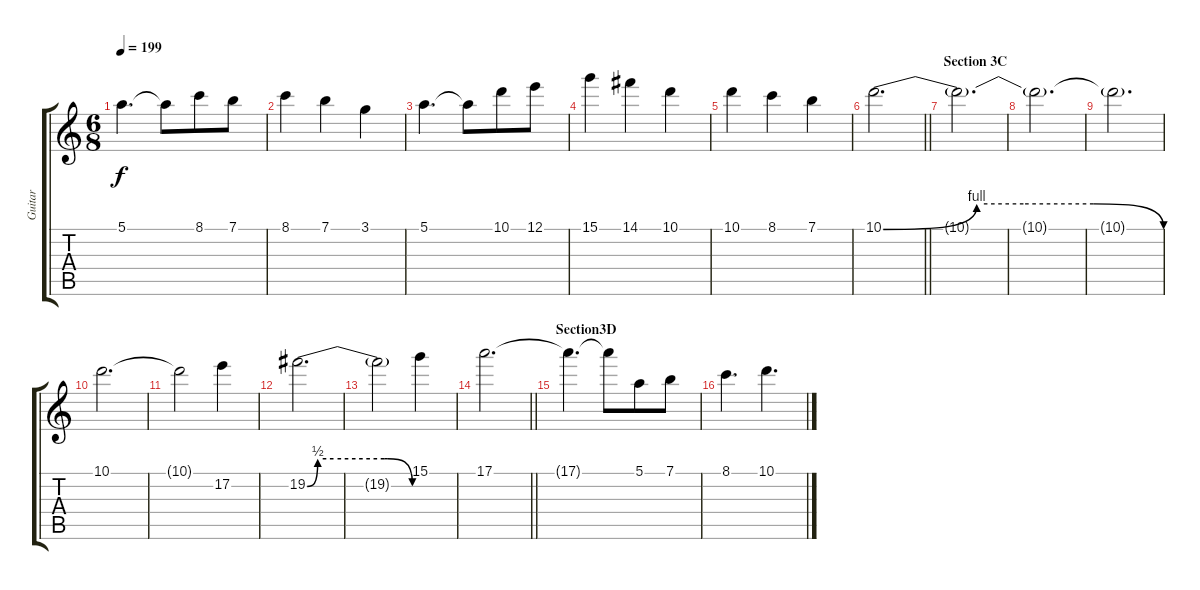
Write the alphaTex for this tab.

\track ("Guitar" "Guitar") {instrument distortionguitar}
\staff {score tabs}
\tuning (E4 B3 G3 D3 A2 E2) {hide}
\ts (6 8)
\tempo 199
\clef g2
\ks c
5.1.4{d dy f} 5.1{t}.8 8.1.8 7.1.8 |
8.1.4 7.1.4 3.1.4 |
5.1.4{d} 5.1{t}.8 10.1.8 12.1.8 |
15.1.4 14.1.4 10.1.4 |
10.1.4 8.1.4 7.1.4 |
\barLineRight lightlight
10.1{be (custom 0 0 20 4 30 4 45 4 60 0)}.2{d} |
\section ("" "Section 3C")
10.1{t}.2{d} |
10.1{t}.2{d} |
10.1{t}.2{d} |
10.1.2{d} |
10.1{t}.2 17.2.4 |
19.2{be (custom 0 0 6 2 15 2 44 2 46 2 60 0)}.2{d} |
19.2{t}.2 15.1.4 |
\barLineRight lightlight
17.1.2{d} |
\section ("" "Section3D")
17.1{t}.4{d} 17.1{t}.8 5.1.8 7.1.8 |
8.1.4{d} 10.1.4{d}
